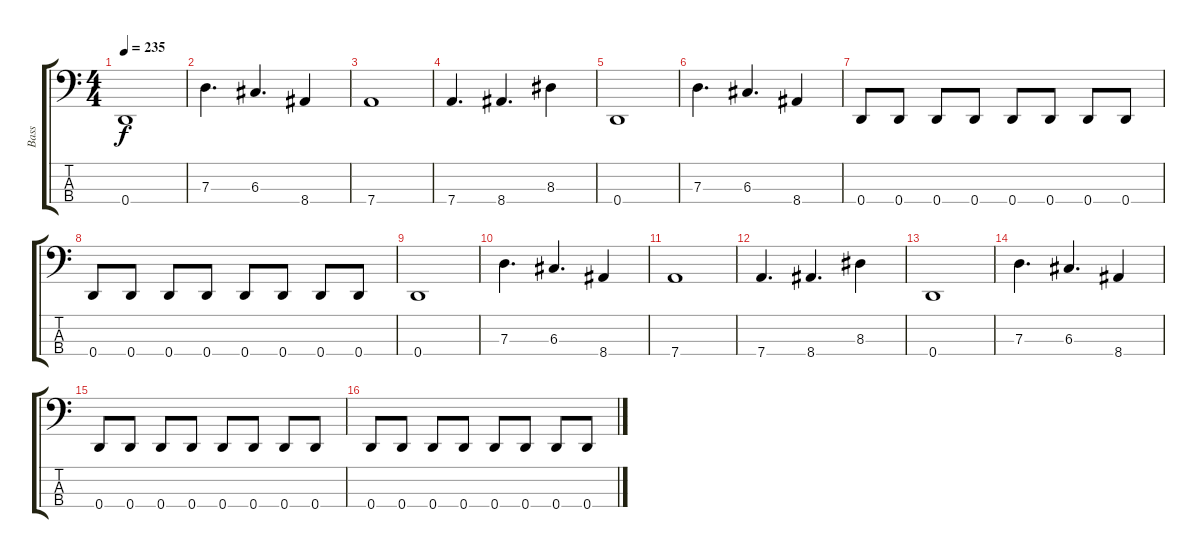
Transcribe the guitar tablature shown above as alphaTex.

\track ("Bass" "Bass") {instrument electricbasspick}
\staff {score tabs}
\tuning (F2 C2 G1 D1) {hide}
\ts (4 4)
\tempo 235
\clef f4
\ks c
0.4.1{dy f} |
7.3.4{d} 6.3.4{d} 8.4.4 |
7.4.1 |
7.4.4{d} 8.4.4{d} 8.3.4 |
0.4.1 |
7.3.4{d} 6.3.4{d} 8.4.4 |
0.4.8 0.4.8 0.4.8 0.4.8 0.4.8 0.4.8 0.4.8 0.4.8 |
0.4.8 0.4.8 0.4.8 0.4.8 0.4.8 0.4.8 0.4.8 0.4.8 |
0.4.1 |
7.3.4{d} 6.3.4{d} 8.4.4 |
7.4.1 |
7.4.4{d} 8.4.4{d} 8.3.4 |
0.4.1 |
7.3.4{d} 6.3.4{d} 8.4.4 |
0.4.8 0.4.8 0.4.8 0.4.8 0.4.8 0.4.8 0.4.8 0.4.8 |
0.4.8 0.4.8 0.4.8 0.4.8 0.4.8 0.4.8 0.4.8 0.4.8
